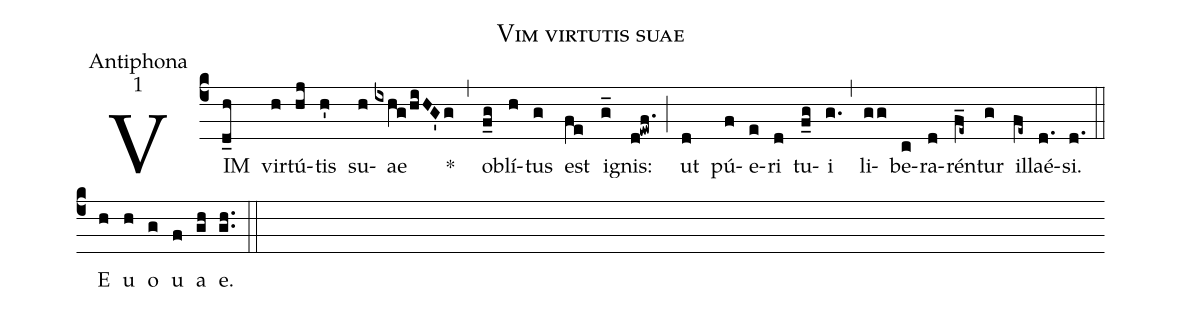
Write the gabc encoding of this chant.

name:Vim virtutis suae;
office-part:Antiphona;
mode:1;
%%
(c4) VIM(d_h) vir(h)tú(hj)tis(h') su(h)ae(ixhg/hiHG'g) *(,) o(f_g)blí(h)tus(g) est(fe) i(g_)gnis:(d!ewf.) (;) ut(d) pú(f)e(e)ri(d) tu(f_g)i(g.) (,) li(gg)be(c)ra(d)rén(f_e~)tur(g) il(fe~)laé(d.)si.(d.) (::) <eu>E(h) u(h) o(g) u(f) a(gh) e.</eu>(gh..) (::)
